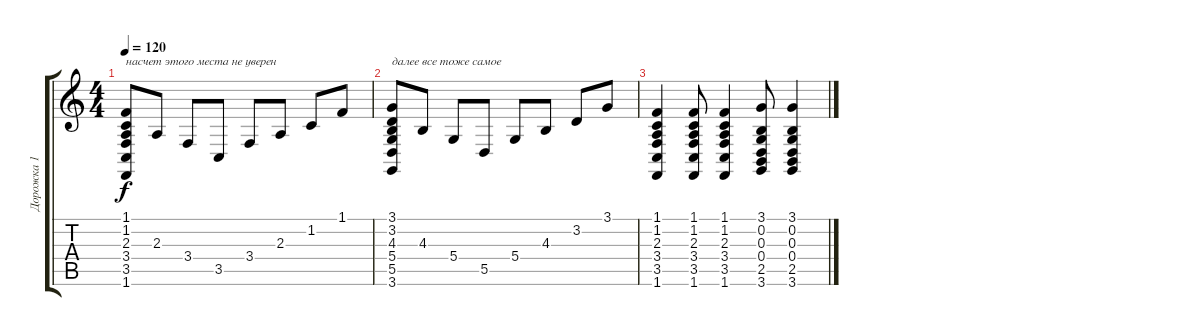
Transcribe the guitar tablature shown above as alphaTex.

\track ("Дорожка 1" "Дорожка 1") {instrument brightacousticpiano}
\staff {score tabs}
\tuning (E4 B3 G3 D3 A2 E2) {hide}
\ts (4 4)
\tempo 120
\clef g2
\ks c
(1.1 1.2 2.3 3.4 3.5 1.6).8{txt "насчет этого места не уверен" dy f} 2.3.8 3.4.8 3.5.8 3.4.8 2.3.8 1.2.8 1.1.8 |
(3.1 3.2 4.3 5.4 5.5 3.6).8{txt "далее все тоже самое"} 4.3.8 5.4.8 5.5.8 5.4.8 4.3.8 3.2.8 3.1.8 |
(1.1 1.2 2.3 3.4 3.5 1.6).4 (1.1 1.2 2.3 3.4 3.5 1.6).8 (1.1 1.2 2.3 3.4 3.5 1.6).4 (3.1 0.2 0.3 0.4 2.5 3.6).8 (3.1 0.2 0.3 0.4 2.5 3.6).4
